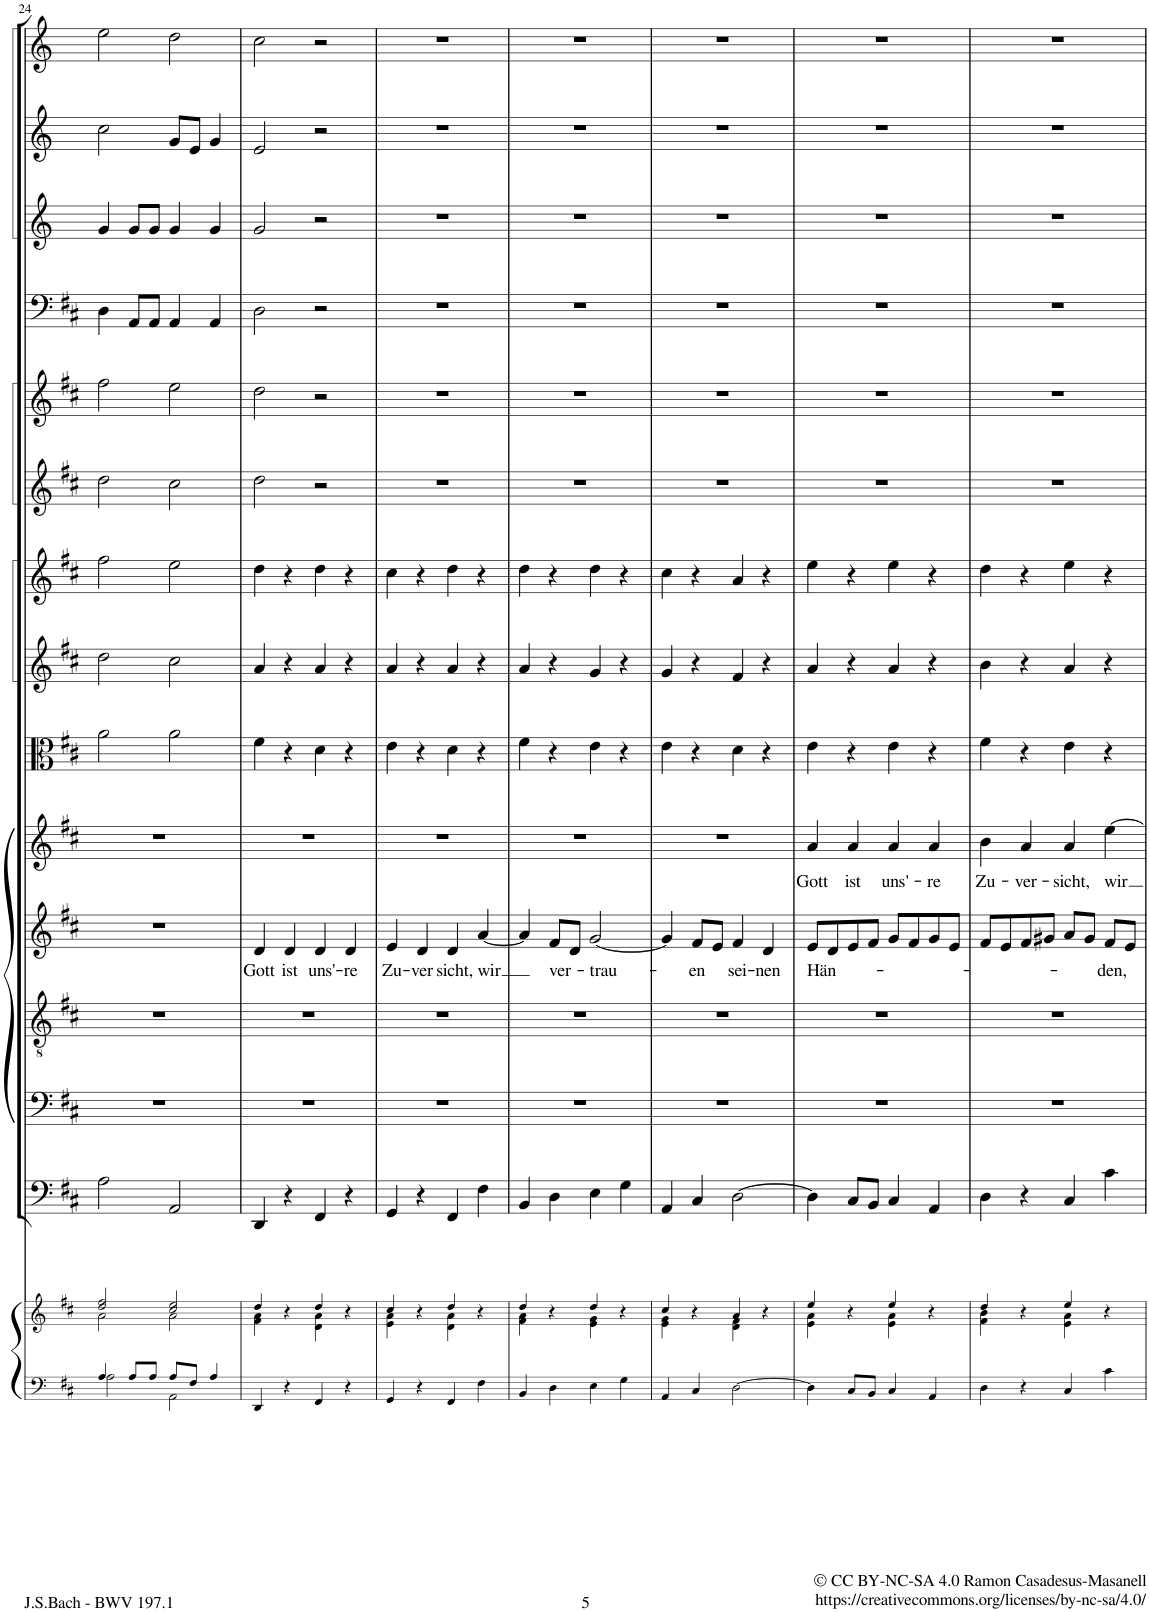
**kern	**kern	**kern	**kern	**kern	**kern	**text	**kern	**text	**kern	**kern	**kern	**kern	**kern	**kern	**kern	**kern	**kern
*part15	*part15	*part14	*part13	*part12	*part11	*part11	*part10	*part10	*part9	*part8	*part7	*part6	*part5	*part4	*part3	*part2	*part1
*staff16	*staff15	*staff14	*staff13	*staff12	*staff11	*staff11	*staff10	*staff10	*staff9	*staff8	*staff7	*staff6	*staff5	*staff4	*staff3	*staff2	*staff1
*I"Piano reduction	*	*I"Continuo	*I"Basso	*I"Tenore	*I"Alto	*	*I"Soprano	*	*I"Viola	*I"Violino II	*I"Violino I	*I"Oboe II	*I"Oboe	*I"Timpani	*I"Tromba III	*I"Tromba II	*I"Tromba I
*I'Pno	*	*	*	*	*	*	*	*	*I'Vla	*I'Vln	*I'Vln	*I'Ob	*I'Ob	*I'Timp	*	*	*
!!LO:PB:g=z
*clefF4	*clefG2	*clefF4	*clefF4	*clefGv2	*clefG2	*	*clefG2	*	*clefC3	*clefG2	*clefG2	*clefG2	*clefG2	*clefF4	*clefG2	*clefG2	*clefG2
*	*	*	*	*	*	*	*	*	*	*	*	*	*	*	*Trd-1c-2	*Trd-1c-2	*Trd-1c-2
*k[f#c#]	*k[f#c#]	*k[f#c#]	*k[f#c#]	*k[f#c#]	*k[f#c#]	*	*k[f#c#]	*	*k[f#c#]	*k[f#c#]	*k[f#c#]	*k[f#c#]	*k[f#c#]	*k[f#c#]	*k[]	*k[]	*k[]
*M2/2	*M2/2	*M2/2	*M2/2	*M2/2	*M2/2	*	*M2/2	*	*M2/2	*M2/2	*M2/2	*M2/2	*M2/2	*M2/2	*M2/2	*M2/2	*M2/2
*met(c|)	*met(c|)	*met(c|)	*met(c|)	*met(c|)	*met(c|)	*	*met(c|)	*	*met(c|)	*met(c|)	*met(c|)	*met(c|)	*met(c|)	*met(c|)	*met(c|)	*met(c|)	*met(c|)
=24	=24	=24	=24	=24	=24	=24	=24	=24	=24	=24	=24	=24	=24	=24	=24	=24	=24
*^	*^	*	*	*	*	*	*	*	*	*	*	*	*	*	*	*	*
4A/	2A\	2dd/ 2ff#/	2a\	2A\	1r	1r	1r	.	1r	.	2a\	2dd\	2ff#\	2dd\	2ff#\	4D\	4g/	2cc\	2ee\
8A/L	.	.	.	.	.	.	.	.	.	.	.	.	.	.	.	8AA/L	8g/L	.	.
8A/J	.	.	.	.	.	.	.	.	.	.	.	.	.	.	.	8AA/J	8g/J	.	.
8A/L	2AA\	2cc#/ 2ee/	2a\	2AA/	.	.	.	.	.	.	2a\	2cc#\	2ee\	2cc#\	2ee\	4AA/	4g/	8g/L	2dd\
8F#/J	.	.	.	.	.	.	.	.	.	.	.	.	.	.	.	.	.	8e/J	.
4A/	.	.	.	.	.	.	.	.	.	.	.	.	.	.	.	4AA/	4g/	4g/	.
*v	*v	*	*	*	*	*	*	*	*	*	*	*	*	*	*	*	*	*	*
=25	=25	=25	=25	=25	=25	=25	=25	=25	=25	=25	=25	=25	=25	=25	=25	=25	=25	=25
!	!	!	!	!	!	!	!LO:LY:b	!	!	!	!	!	!	!	!	!	!	!
4DD/	4dd/	4f#\ 4a\	4DD/	1r	1r	4d/	Gott	1r	.	4f#\	4a/	4dd\	2dd\	2dd\	2D\	2g/	2e/	2cc\
!	!	!	!	!	!	!	!LO:LY:b	!	!	!	!	!	!	!	!	!	!	!
4r	4r	4ryy	4r	.	.	4d/	ist	.	.	4r	4r	4r	.	.	.	.	.	.
!	!	!	!	!	!	!	!LO:LY:b	!	!	!	!	!	!	!	!	!	!	!
4FF#/	4dd/	4d\ 4a\	4FF#/	.	.	4d/	uns'-	.	.	4d\	4a/	4dd\	2r	2r	2r	2r	2r	2r
!	!	!	!	!	!	!	!LO:LY:b	!	!	!	!	!	!	!	!	!	!	!
4r	4r	4ryy	4r	.	.	4d/	-re	.	.	4r	4r	4r	.	.	.	.	.	.
=26	=26	=26	=26	=26	=26	=26	=26	=26	=26	=26	=26	=26	=26	=26	=26	=26	=26	=26
!	!	!	!	!	!	!	!LO:LY:b	!	!	!	!	!	!	!	!	!	!	!
4GG/	4cc#/	4e\ 4a\	4GG/	1r	1r	4e/	Zu-	1r	.	4e\	4a/	4cc#\	1r	1r	1r	1r	1r	1r
!	!	!	!	!	!	!	!LO:LY:b	!	!	!	!	!	!	!	!	!	!	!
4r	4r	4ryy	4r	.	.	4d/	-ver-	.	.	4r	4r	4r	.	.	.	.	.	.
!	!	!	!	!	!	!	!LO:LY:b	!	!	!	!	!	!	!	!	!	!	!
4FF#/	4dd/	4d\ 4a\	4FF#/	.	.	4d/	-sicht,	.	.	4d\	4a/	4dd\	.	.	.	.	.	.
!	!	!	!	!	!	!	!LO:LY:b	!	!	!	!	!	!	!	!	!	!	!
4F#\	4r	4ryy	4F#\	.	.	[4a/	wir	.	.	4r	4r	4r	.	.	.	.	.	.
=27	=27	=27	=27	=27	=27	=27	=27	=27	=27	=27	=27	=27	=27	=27	=27	=27	=27	=27
4BB/	4dd/	4f#\ 4a\	4BB/	1r	1r	4a/]	.	1r	.	4f#\	4a/	4dd\	1r	1r	1r	1r	1r	1r
!	!	!	!	!	!	!	!LO:LY:b	!	!	!	!	!	!	!	!	!	!	!
4D\	4r	4ryy	4D\	.	.	8f#/L	ver-	.	.	4r	4r	4r	.	.	.	.	.	.
.	.	.	.	.	.	8d/J	.	.	.	.	.	.	.	.	.	.	.	.
!	!	!	!	!	!	!	!LO:LY:b	!	!	!	!	!	!	!	!	!	!	!
4E\	4dd/	4e\ 4g\	4E\	.	.	[2g/	-trau-	.	.	4e\	4g/	4dd\	.	.	.	.	.	.
4G\	4r	4ryy	4G\	.	.	.	.	.	.	4r	4r	4r	.	.	.	.	.	.
=28	=28	=28	=28	=28	=28	=28	=28	=28	=28	=28	=28	=28	=28	=28	=28	=28	=28	=28
4AA/	4cc#/	4e\ 4g\	4AA/	1r	1r	4g/]	.	1r	.	4e\	4g/	4cc#\	1r	1r	1r	1r	1r	1r
!	!	!	!	!	!	!	!LO:LY:b	!	!	!	!	!	!	!	!	!	!	!
4C#/	4r	4ryy	4C#/	.	.	8f#/L	-en	.	.	4r	4r	4r	.	.	.	.	.	.
.	.	.	.	.	.	8e/J	.	.	.	.	.	.	.	.	.	.	.	.
!	!	!	!	!	!	!	!LO:LY:b	!	!	!	!	!	!	!	!	!	!	!
[2D\	4a/	4d\ 4f#\	[2D\	.	.	4f#/	sei-	.	.	4d\	4f#/	4a/	.	.	.	.	.	.
!	!	!	!	!	!	!	!LO:LY:b	!	!	!	!	!	!	!	!	!	!	!
.	4r	4ryy	.	.	.	4d/	-nen	.	.	4r	4r	4r	.	.	.	.	.	.
=29	=29	=29	=29	=29	=29	=29	=29	=29	=29	=29	=29	=29	=29	=29	=29	=29	=29	=29
!	!	!	!	!	!	!	!LO:LY:b	!	!LO:LY:b	!	!	!	!	!	!	!	!	!
4D\]	4ee/	4e\ 4a\	4D\]	1r	1r	8e/L	Hän-	4a/	Gott	4e\	4a/	4ee\	1r	1r	1r	1r	1r	1r
.	.	.	.	.	.	8d/	.	.	.	.	.	.	.	.	.	.	.	.
!	!	!	!	!	!	!	!	!	!LO:LY:b	!	!	!	!	!	!	!	!	!
8C#/L	4r	4ryy	8C#/L	.	.	8e/	.	4a/	ist	4r	4r	4r	.	.	.	.	.	.
8BB/J	.	.	8BB/J	.	.	8f#/J	.	.	.	.	.	.	.	.	.	.	.	.
!	!	!	!	!	!	!	!	!	!LO:LY:b	!	!	!	!	!	!	!	!	!
4C#/	4ee/	4e\ 4a\	4C#/	.	.	8g/L	.	4a/	uns'-	4e\	4a/	4ee\	.	.	.	.	.	.
.	.	.	.	.	.	8f#/	.	.	.	.	.	.	.	.	.	.	.	.
!	!	!	!	!	!	!	!	!	!LO:LY:b	!	!	!	!	!	!	!	!	!
4AA/	4r	4ryy	4AA/	.	.	8g/	.	4a/	-re	4r	4r	4r	.	.	.	.	.	.
.	.	.	.	.	.	8e/J	.	.	.	.	.	.	.	.	.	.	.	.
=30	=30	=30	=30	=30	=30	=30	=30	=30	=30	=30	=30	=30	=30	=30	=30	=30	=30	=30
!	!	!	!	!	!	!	!	!	!LO:LY:b	!	!	!	!	!	!	!	!	!
4D\	4dd/	4f#\ 4b\	4D\	1r	1r	8f#/L	.	4b\	Zu-	4f#\	4b\	4dd\	1r	1r	1r	1r	1r	1r
.	.	.	.	.	.	8e/	.	.	.	.	.	.	.	.	.	.	.	.
!	!	!	!	!	!	!	!	!	!LO:LY:b	!	!	!	!	!	!	!	!	!
4r	4r	4ryy	4r	.	.	8f#/	.	4a/	-ver-	4r	4r	4r	.	.	.	.	.	.
.	.	.	.	.	.	8g#X/J	.	.	.	.	.	.	.	.	.	.	.	.
!	!	!	!	!	!	!	!	!	!LO:LY:b	!	!	!	!	!	!	!	!	!
4C#/	4ee/	4e\ 4a\	4C#/	.	.	8a/L	.	4a/	-sicht,	4e\	4a/	4ee\	.	.	.	.	.	.
.	.	.	.	.	.	8g#/J	.	.	.	.	.	.	.	.	.	.	.	.
!	!	!	!	!	!	!	!LO:LY:b	!	!LO:LY:b	!	!	!	!	!	!	!	!	!
4c#\	4r	4ryy	4c#\	.	.	8f#/L	-den,	[4ee\	wir	4r	4r	4r	.	.	.	.	.	.
.	.	.	.	.	.	8e/J	.	.	.	.	.	.	.	.	.	.	.	.
*	*v	*v	*	*	*	*	*	*	*	*	*	*	*	*	*	*	*	*
=	=	=	=	=	=	=	=	=	=	=	=	=	=	=	=	=	=
*-	*-	*-	*-	*-	*-	*-	*-	*-	*-	*-	*-	*-	*-	*-	*-	*-	*-
